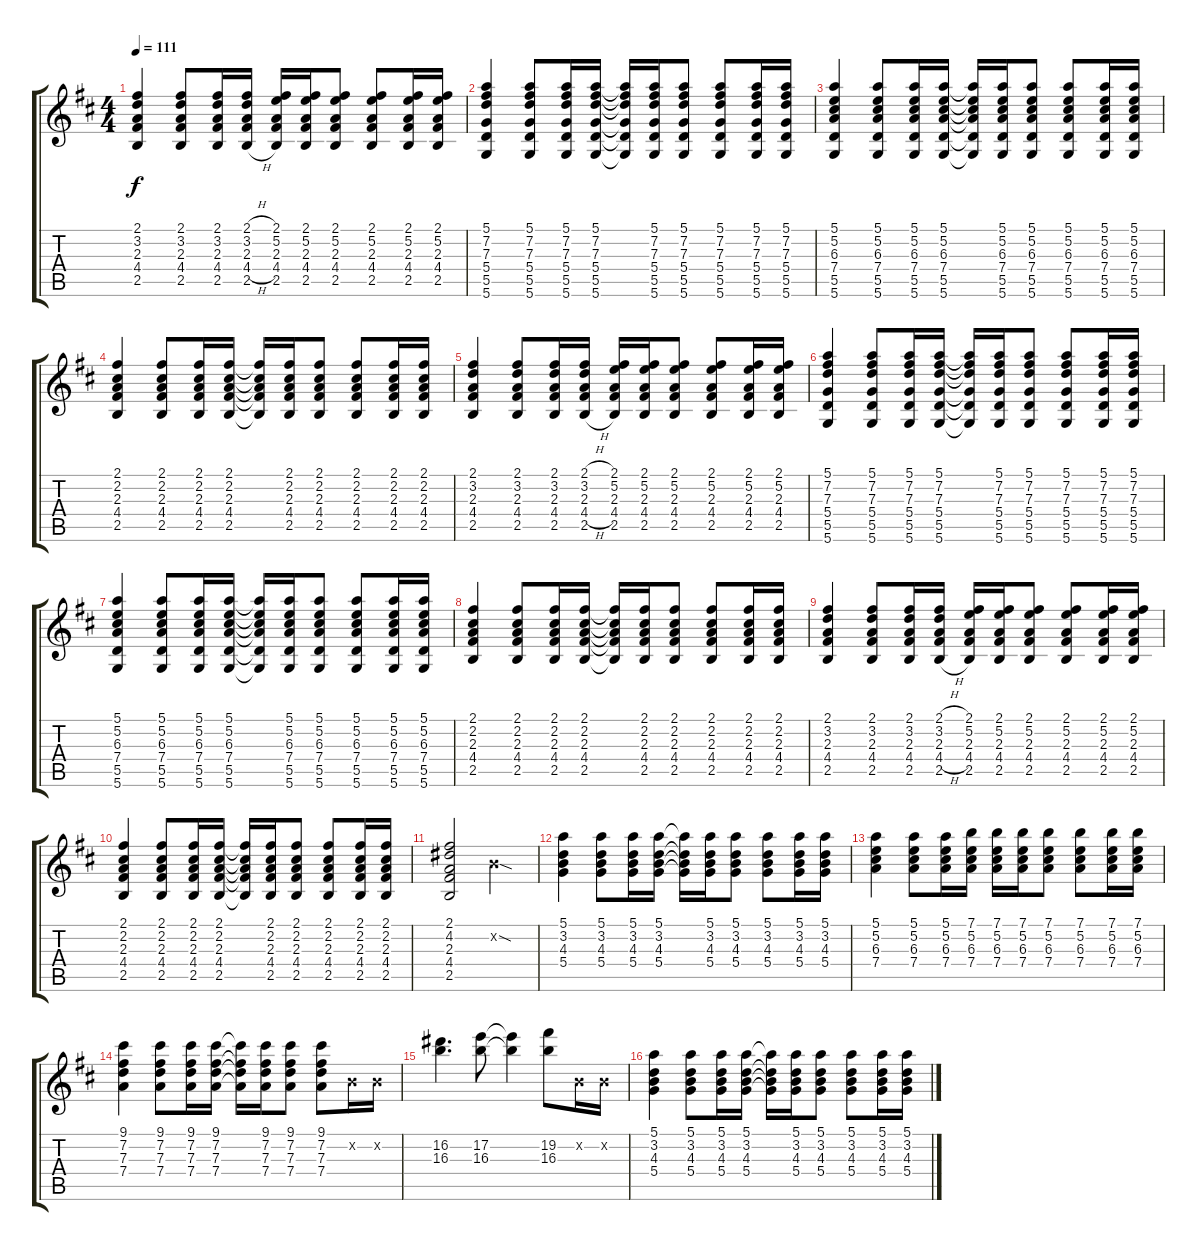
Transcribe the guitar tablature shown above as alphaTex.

\track "" {instrument distortionguitar}
\staff {score tabs}
\tuning (E4 B3 G3 D3 A2 D2) {hide}
\ts (4 4)
\tempo 111
\clef g2
\ks d
(2.1 3.2 2.3 4.4 2.5).4{dy f} (2.1 3.2 2.3 4.4 2.5).8 (2.1 3.2 2.3 4.4 2.5).16 (2.1{h} 3.2{h} 2.3{h} 4.4{h} 2.5{h}).16 (2.1 5.2 2.3 4.4 2.5).16 (2.1 5.2 2.3 4.4 2.5).16 (2.1 5.2 2.3 4.4 2.5).8 (2.1 5.2 2.3 4.4 2.5).8 (2.1 5.2 2.3 4.4 2.5).16 (2.1 5.2 2.3 4.4 2.5).16 |
(5.1 7.2 7.3 5.4 5.5 5.6).4 (5.1 7.2 7.3 5.4 5.5 5.6).8 (5.1 7.2 7.3 5.4 5.5 5.6).16 (5.1 7.2 7.3 5.4 5.5 5.6).16 (5.1{t} 7.2{t} 7.3{t} 5.4{t} 5.5{t} 5.6{t}).16 (5.1 7.2 7.3 5.4 5.5 5.6).16 (5.1 7.2 7.3 5.4 5.5 5.6).8 (5.1 7.2 7.3 5.4 5.5 5.6).8 (5.1 7.2 7.3 5.4 5.5 5.6).16 (5.1 7.2 7.3 5.4 5.5 5.6).16 |
(5.1 5.2 6.3 7.4 5.5 5.6).4 (5.1 5.2 6.3 7.4 5.5 5.6).8 (5.1 5.2 6.3 7.4 5.5 5.6).16 (5.1 5.2 6.3 7.4 5.5 5.6).16 (5.1{t} 5.2{t} 6.3{t} 7.4{t} 5.5{t} 5.6{t}).16 (5.1 5.2 6.3 7.4 5.5 5.6).16 (5.1 5.2 6.3 7.4 5.5 5.6).8 (5.1 5.2 6.3 7.4 5.5 5.6).8 (5.1 5.2 6.3 7.4 5.5 5.6).16 (5.1 5.2 6.3 7.4 5.5 5.6).16 |
(2.1 2.2 2.3 4.4 2.5).4 (2.1 2.2 2.3 4.4 2.5).8 (2.1 2.2 2.3 4.4 2.5).16 (2.1 2.2 2.3 4.4 2.5).16 (2.1{t} 2.2{t} 2.3{t} 4.4{t} 2.5{t}).16 (2.1 2.2 2.3 4.4 2.5).16 (2.1 2.2 2.3 4.4 2.5).8 (2.1 2.2 2.3 4.4 2.5).8 (2.1 2.2 2.3 4.4 2.5).16 (2.1 2.2 2.3 4.4 2.5).16 |
(2.1 3.2 2.3 4.4 2.5).4 (2.1 3.2 2.3 4.4 2.5).8 (2.1 3.2 2.3 4.4 2.5).16 (2.1{h} 3.2{h} 2.3{h} 4.4{h} 2.5{h}).16 (2.1 5.2 2.3 4.4 2.5).16 (2.1 5.2 2.3 4.4 2.5).16 (2.1 5.2 2.3 4.4 2.5).8 (2.1 5.2 2.3 4.4 2.5).8 (2.1 5.2 2.3 4.4 2.5).16 (2.1 5.2 2.3 4.4 2.5).16 |
(5.1 7.2 7.3 5.4 5.5 5.6).4 (5.1 7.2 7.3 5.4 5.5 5.6).8 (5.1 7.2 7.3 5.4 5.5 5.6).16 (5.1 7.2 7.3 5.4 5.5 5.6).16 (5.1{t} 7.2{t} 7.3{t} 5.4{t} 5.5{t} 5.6{t}).16 (5.1 7.2 7.3 5.4 5.5 5.6).16 (5.1 7.2 7.3 5.4 5.5 5.6).8 (5.1 7.2 7.3 5.4 5.5 5.6).8 (5.1 7.2 7.3 5.4 5.5 5.6).16 (5.1 7.2 7.3 5.4 5.5 5.6).16 |
(5.1 5.2 6.3 7.4 5.5 5.6).4 (5.1 5.2 6.3 7.4 5.5 5.6).8 (5.1 5.2 6.3 7.4 5.5 5.6).16 (5.1 5.2 6.3 7.4 5.5 5.6).16 (5.1{t} 5.2{t} 6.3{t} 7.4{t} 5.5{t} 5.6{t}).16 (5.1 5.2 6.3 7.4 5.5 5.6).16 (5.1 5.2 6.3 7.4 5.5 5.6).8 (5.1 5.2 6.3 7.4 5.5 5.6).8 (5.1 5.2 6.3 7.4 5.5 5.6).16 (5.1 5.2 6.3 7.4 5.5 5.6).16 |
(2.1 2.2 2.3 4.4 2.5).4 (2.1 2.2 2.3 4.4 2.5).8 (2.1 2.2 2.3 4.4 2.5).16 (2.1 2.2 2.3 4.4 2.5).16 (2.1{t} 2.2{t} 2.3{t} 4.4{t} 2.5{t}).16 (2.1 2.2 2.3 4.4 2.5).16 (2.1 2.2 2.3 4.4 2.5).8 (2.1 2.2 2.3 4.4 2.5).8 (2.1 2.2 2.3 4.4 2.5).16 (2.1 2.2 2.3 4.4 2.5).16 |
(2.1 3.2 2.3 4.4 2.5).4 (2.1 3.2 2.3 4.4 2.5).8 (2.1 3.2 2.3 4.4 2.5).16 (2.1{h} 3.2{h} 2.3{h} 4.4{h} 2.5{h}).16 (2.1 5.2 2.3 4.4 2.5).16 (2.1 5.2 2.3 4.4 2.5).16 (2.1 5.2 2.3 4.4 2.5).8 (2.1 5.2 2.3 4.4 2.5).8 (2.1 5.2 2.3 4.4 2.5).16 (2.1 5.2 2.3 4.4 2.5).16 |
(2.1 2.2 2.3 4.4 2.5).4 (2.1 2.2 2.3 4.4 2.5).8 (2.1 2.2 2.3 4.4 2.5).16 (2.1 2.2 2.3 4.4 2.5).16 (2.1{t} 2.2{t} 2.3{t} 4.4{t} 2.5{t}).16 (2.1 2.2 2.3 4.4 2.5).16 (2.1 2.2 2.3 4.4 2.5).8 (2.1 2.2 2.3 4.4 2.5).8 (2.1 2.2 2.3 4.4 2.5).16 (2.1 2.2 2.3 4.4 2.5).16 |
(2.1 4.2 2.3 4.4 2.5).2 0.2{sod x}.2 |
(5.1 3.2 4.3 5.4).4 (5.1 3.2 4.3 5.4).8 (5.1 3.2 4.3 5.4).16 (5.1 3.2 4.3 5.4).16 (5.1{t} 3.2{t} 4.3{t} 5.4{t}).16 (5.1 3.2 4.3 5.4).16 (5.1 3.2 4.3 5.4).8 (5.1 3.2 4.3 5.4).8 (5.1 3.2 4.3 5.4).16 (5.1 3.2 4.3 5.4).16 |
(5.1 5.2 6.3 7.4).4 (5.1 5.2 6.3 7.4).8 (5.1 5.2 6.3 7.4).16 (7.1 5.2 6.3 7.4).16 (7.1 5.2 6.3 7.4).16 (7.1 5.2 6.3 7.4).16 (7.1 5.2 6.3 7.4).8 (7.1 5.2 6.3 7.4).8 (7.1 5.2 6.3 7.4).16 (7.1 5.2 6.3 7.4).16 |
(9.1 7.2 7.3 7.4).4 (9.1 7.2 7.3 7.4).8 (9.1 7.2 7.3 7.4).16 (9.1 7.2 7.3 7.4).16 (9.1{t} 7.2{t} 7.3{t} 7.4{t}).16 (9.1 7.2 7.3 7.4).16 (9.1 7.2 7.3 7.4).8 (9.1 7.2 7.3 7.4).8 0.2{x}.16 0.2{x}.16 |
(16.2 16.3).4{d} (17.2 16.3).8 (17.2{t} 16.3{t}).4 (19.2 16.3).8 0.2{x}.16 0.2{x}.16 |
(5.1 3.2 4.3 5.4).4 (5.1 3.2 4.3 5.4).8 (5.1 3.2 4.3 5.4).16 (5.1 3.2 4.3 5.4).16 (5.1{t} 3.2{t} 4.3{t} 5.4{t}).16 (5.1 3.2 4.3 5.4).16 (5.1 3.2 4.3 5.4).8 (5.1 3.2 4.3 5.4).8 (5.1 3.2 4.3 5.4).16 (5.1 3.2 4.3 5.4).16
